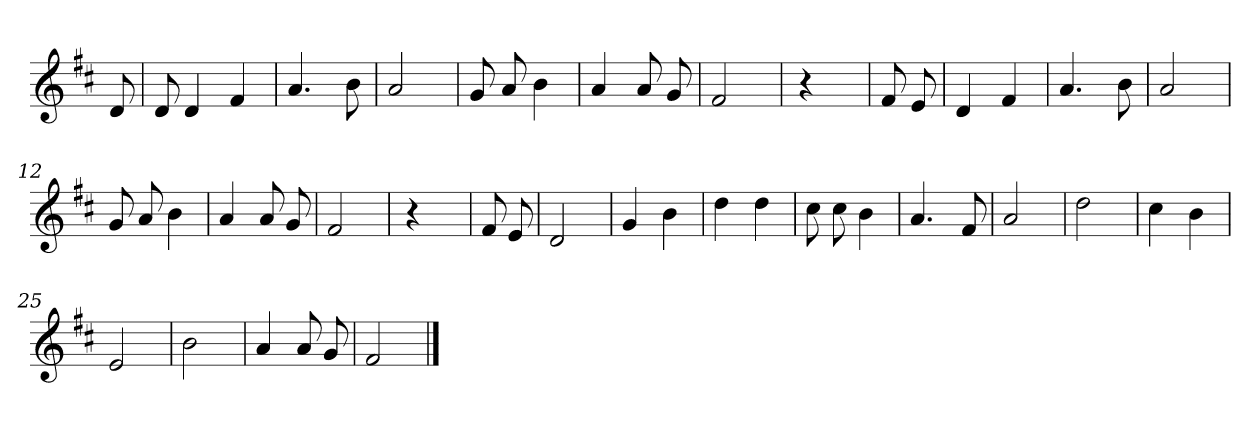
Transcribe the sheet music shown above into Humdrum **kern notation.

**kern
*part1
*staff1
*clefG2
*k[f#c#]
*D:
=
8d
=1
8d
4d
4f#
=2
4.a
8b
=3
2a
=4
8g
8a
4b
=5
4a
8a
8g
=6
2f#
=7
4r
=8
8f#
8e
=9
4d
4f#
=10
4.a
8b
=11
2a
=12
8g
8a
4b
=13
4a
8a
8g
=14
2f#
=15
4r
=16
8f#
8e
=17
2d
=18
4g
4b
=19
4dd
4dd
=20
8cc#
8cc#
4b
=21
4.a
8f#
=22
2a
=23
2dd
=24
4cc#
4b
=25
2e
=26
2b
=27
4a
8a
8g
=28
2f#
==
*-
